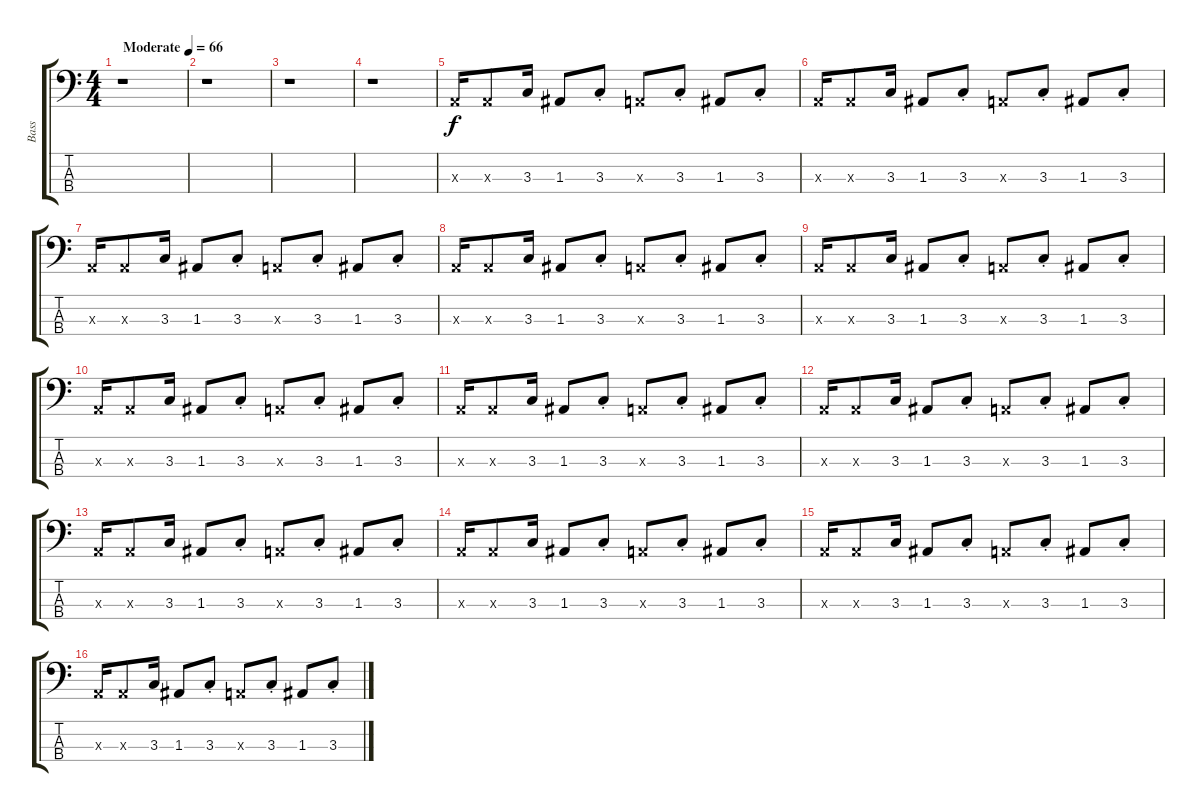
\track ("Bass" "Bass") {instrument electricbassfinger}
\staff {score tabs}
\tuning (G2 D2 A1 E1) {hide}
\ts (4 4)
\tempo (66 "Moderate")
\clef f4
\ks c
r.1{dy f instrument electricbassfinger} |
r.1 |
r.1 |
r.1 |
0.3{x}.16 0.3{x}.8 3.3.16 1.3.8 3.3{st}.8 0.3{x}.8 3.3{st}.8 1.3.8 3.3{st}.8 |
0.3{x}.16 0.3{x}.8 3.3.16 1.3.8 3.3{st}.8 0.3{x}.8 3.3{st}.8 1.3.8 3.3{st}.8 |
0.3{x}.16 0.3{x}.8 3.3.16 1.3.8 3.3{st}.8 0.3{x}.8 3.3{st}.8 1.3.8 3.3{st}.8 |
0.3{x}.16 0.3{x}.8 3.3.16 1.3.8 3.3{st}.8 0.3{x}.8 3.3{st}.8 1.3.8 3.3{st}.8 |
0.3{x}.16 0.3{x}.8 3.3.16 1.3.8 3.3{st}.8 0.3{x}.8 3.3{st}.8 1.3.8 3.3{st}.8 |
0.3{x}.16 0.3{x}.8 3.3.16 1.3.8 3.3{st}.8 0.3{x}.8 3.3{st}.8 1.3.8 3.3{st}.8 |
0.3{x}.16 0.3{x}.8 3.3.16 1.3.8 3.3{st}.8 0.3{x}.8 3.3{st}.8 1.3.8 3.3{st}.8 |
0.3{x}.16 0.3{x}.8 3.3.16 1.3.8 3.3{st}.8 0.3{x}.8 3.3{st}.8 1.3.8 3.3{st}.8 |
0.3{x}.16 0.3{x}.8 3.3.16 1.3.8 3.3{st}.8 0.3{x}.8 3.3{st}.8 1.3.8 3.3{st}.8 |
0.3{x}.16 0.3{x}.8 3.3.16 1.3.8 3.3{st}.8 0.3{x}.8 3.3{st}.8 1.3.8 3.3{st}.8 |
0.3{x}.16 0.3{x}.8 3.3.16 1.3.8 3.3{st}.8 0.3{x}.8 3.3{st}.8 1.3.8 3.3{st}.8 |
0.3{x}.16 0.3{x}.8 3.3.16 1.3.8 3.3{st}.8 0.3{x}.8 3.3{st}.8 1.3.8 3.3{st}.8
